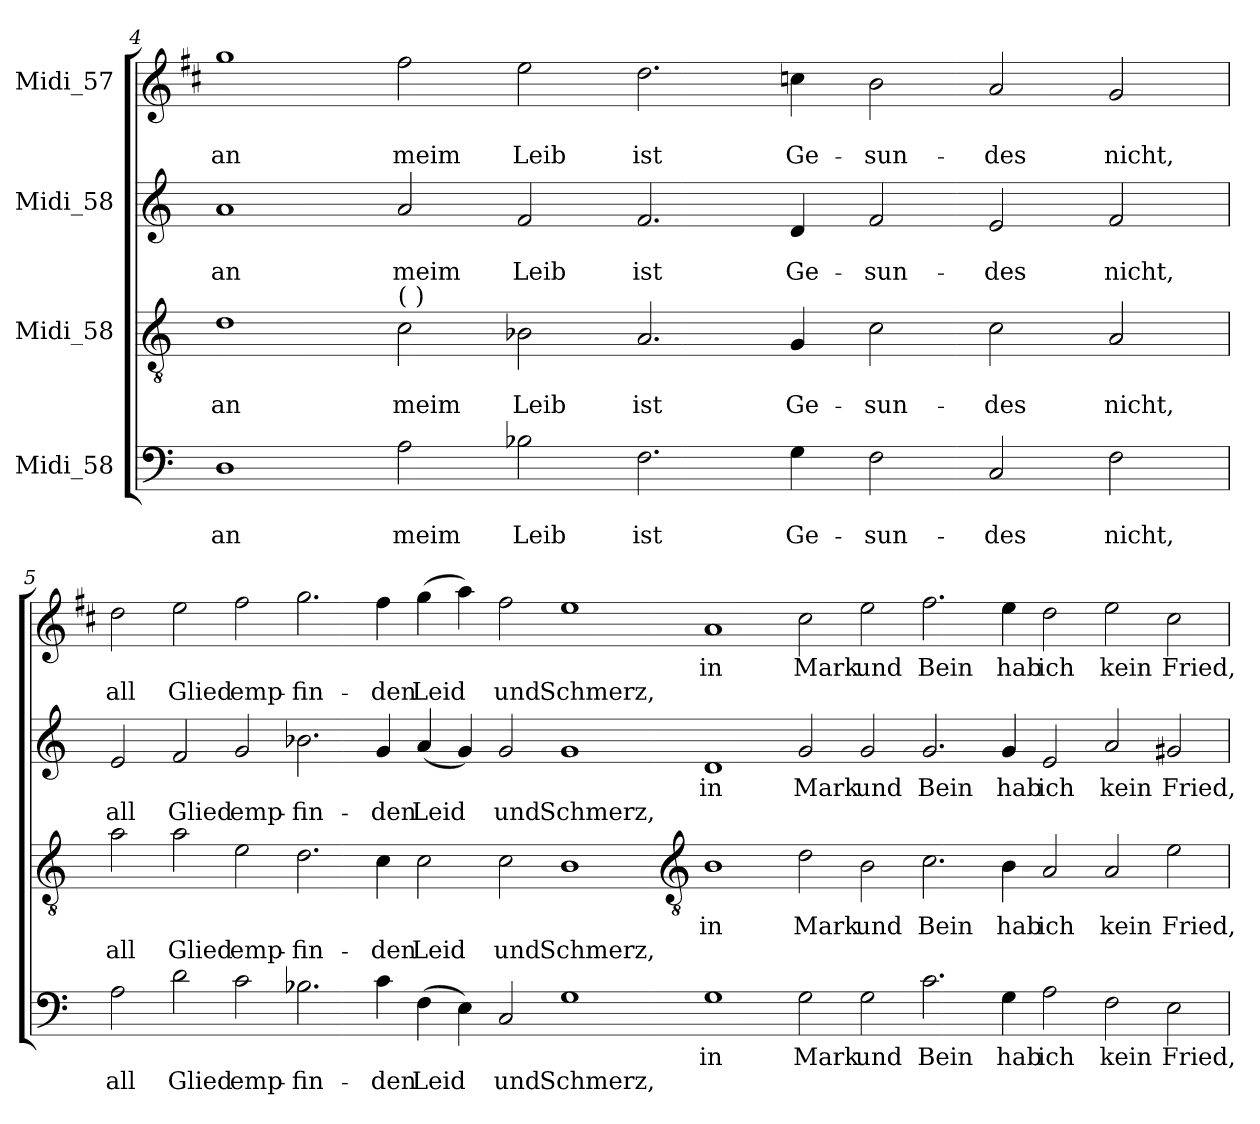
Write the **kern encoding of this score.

**kern	**text	**text	**kern	**text	**text	**kern	**text	**text	**kern	**text	**text
*part4	*part4	*part4	*part3	*part3	*part3	*part2	*part2	*part2	*part1	*part1	*part1
*staff4	*staff4	*staff4	*staff3	*staff3	*staff3	*staff2	*staff2	*staff2	*staff1	*staff1	*staff1
*I"Midi_58	*	*	*I"Midi_58	*	*	*I"Midi_58	*	*	*I"Midi_57	*	*
*clefF4	*	*	*clefGv2	*	*	*clefG2	*	*	*clefG2	*	*
*	*	*	*	*	*	*	*	*	*ITrd1c2	*	*
*k[]	*	*	*k[]	*	*	*k[]	*	*	*k[]	*	*
*C:	*	*	*C:	*	*	*C:	*	*	*C:	*	*
=4	=4	=4	=4	=4	=4	=4	=4	=4	=4	=4	=4
!	!	!LO:LY:b	!	!	!LO:LY:b	!	!	!LO:LY:b	!	!	!LO:LY:b
1D	.	an	1d	.	an	1a	.	an	1ff	.	an
!	!	!	!LO:TX:a:t=(  )	!	!	!	!	!	!	!	!
!	!	!LO:LY:b	!	!	!LO:LY:b	!	!	!LO:LY:b	!	!	!LO:LY:b
2A	.	meim	2c	.	meim	2a	.	meim	2ee	.	meim
!	!	!LO:LY:b	!	!	!LO:LY:b	!	!	!LO:LY:b	!	!	!LO:LY:b
2B-X	.	Leib	2B-X	.	Leib	2f	.	Leib	2dd	.	Leib
!	!	!LO:LY:b	!	!	!LO:LY:b	!	!	!LO:LY:b	!	!	!LO:LY:b
2.F	.	ist	2.A	.	ist	2.f	.	ist	2.cc	.	ist
!	!	!LO:LY:b	!	!	!LO:LY:b	!	!	!LO:LY:b	!	!	!LO:LY:b
4G	.	Ge-	4G	.	Ge-	4d	.	Ge-	4b-X	.	Ge-
!	!	!LO:LY:b	!	!	!LO:LY:b	!	!	!LO:LY:b	!	!	!LO:LY:b
2F	.	-sun-	2c	.	-sun-	2f	.	-sun-	2a	.	-sun-
!	!	!LO:LY:b	!	!	!LO:LY:b	!	!	!LO:LY:b	!	!	!LO:LY:b
2C	.	-des	2c	.	-des	2e	.	-des	2g	.	-des
!	!	!LO:LY:b	!	!	!LO:LY:b	!	!	!LO:LY:b	!	!	!LO:LY:b
2F	.	nicht,	2A	.	nicht,	2f	.	nicht,	2f	.	nicht,
=5	=5	=5	=5	=5	=5	=5	=5	=5	=5	=5	=5
!	!	!LO:LY:b	!	!	!LO:LY:b	!	!	!LO:LY:b	!	!	!LO:LY:b
2A	.	all	2a	.	all	2e	.	all	2cc	.	all
!	!	!LO:LY:b	!	!	!LO:LY:b	!	!	!LO:LY:b	!	!	!LO:LY:b
2d	.	Glied	2a	.	Glied	2f	.	Glied	2dd	.	Glied
!	!	!LO:LY:b	!	!	!LO:LY:b	!	!	!LO:LY:b	!	!	!LO:LY:b
2c	.	emp-	2e	.	emp-	2g	.	emp-	2ee	.	emp-
!	!	!LO:LY:b	!	!	!LO:LY:b	!	!	!LO:LY:b	!	!	!LO:LY:b
2.B-X	.	-fin-	2.d	.	-fin-	2.b-X	.	-fin-	2.ff	.	-fin-
!	!	!LO:LY:b	!	!	!LO:LY:b	!	!	!LO:LY:b	!	!	!LO:LY:b
4c	.	-den	4c	.	-den	4g	.	-den	4ee	.	-den
!	!	!LO:LY:b	!	!	!LO:LY:b	!	!	!LO:LY:b	!	!	!LO:LY:b
(>4F	.	Leid	2c	.	Leid	(>4a	.	Leid	(>4ff	.	Leid
4E)	.	.	.	.	.	4g)	.	.	4gg)	.	.
!	!	!LO:LY:b	!	!	!LO:LY:b	!	!	!LO:LY:b	!	!	!LO:LY:b
2C	.	und	2c	.	und	2g	.	und	2ee	.	und
!	!	!LO:LY:b	!	!	!LO:LY:b	!	!	!LO:LY:b	!	!	!LO:LY:b
1G	.	Schmerz,	1B	.	Schmerz,	1g	.	Schmerz,	1dd	.	Schmerz,
!!LO:LB:g=z
=6-	=6-	=6-	=6-	=6-	=6-	=6-	=6-	=6-	=6-	=6-	=6-
*	*	*	*clefGv2	*	*	*	*	*	*	*	*
!	!LO:LY:b	!	!	!LO:LY:b	!	!	!LO:LY:b	!	!	!LO:LY:b	!
1G	in	.	1B	in	.	1d	in	.	1g	in	.
!	!LO:LY:b	!	!	!LO:LY:b	!	!	!LO:LY:b	!	!	!LO:LY:b	!
2G	Mark	.	2d	Mark	.	2g	Mark	.	2b	Mark	.
!	!LO:LY:b	!	!	!LO:LY:b	!	!	!LO:LY:b	!	!	!LO:LY:b	!
2G	und	.	2B	und	.	2g	und	.	2dd	und	.
!	!LO:LY:b	!	!	!LO:LY:b	!	!	!LO:LY:b	!	!	!LO:LY:b	!
2.c	Bein	.	2.c	Bein	.	2.g	Bein	.	2.ee	Bein	.
!	!LO:LY:b	!	!	!LO:LY:b	!	!	!LO:LY:b	!	!	!LO:LY:b	!
4G	hab	.	4B	hab	.	4g	hab	.	4dd	hab	.
!	!LO:LY:b	!	!	!LO:LY:b	!	!	!LO:LY:b	!	!	!LO:LY:b	!
2A	ich	.	2A	ich	.	2e	ich	.	2cc	ich	.
!	!LO:LY:b	!	!	!LO:LY:b	!	!	!LO:LY:b	!	!	!LO:LY:b	!
2F	kein	.	2A	kein	.	2a	kein	.	2dd	kein	.
!	!LO:LY:b	!	!	!LO:LY:b	!	!	!LO:LY:b	!	!	!LO:LY:b	!
2E	Fried,	.	2e	Fried,	.	2g#X	Fried,	.	2b	Fried,	.
=	=	=	=	=	=	=	=	=	=	=	=
*-	*-	*-	*-	*-	*-	*-	*-	*-	*-	*-	*-
